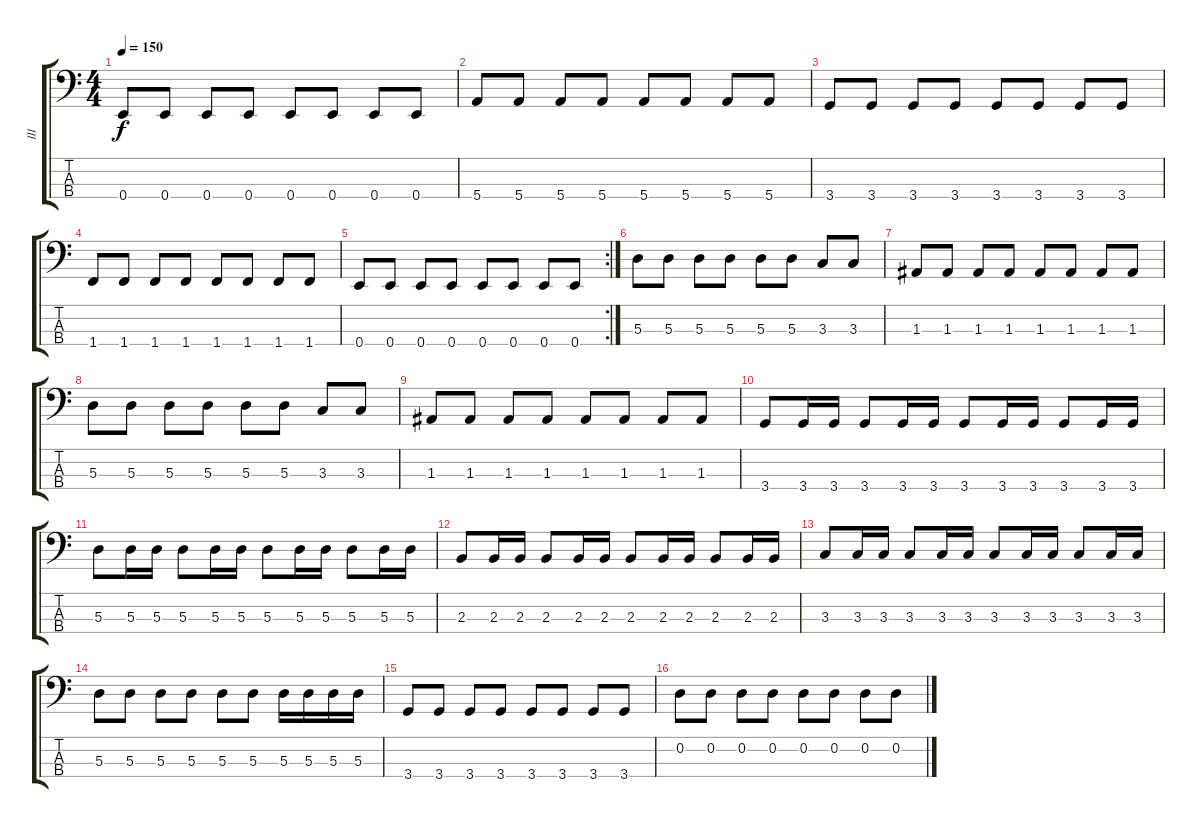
\track ("III" "III") {instrument electricbassfinger}
\staff {score tabs}
\tuning (G2 D2 A1 E1) {hide}
\ts (4 4)
\tempo 150
\clef f4
\ks c
0.4.8{dy f} 0.4.8 0.4.8 0.4.8 0.4.8 0.4.8 0.4.8 0.4.8 |
5.4.8 5.4.8 5.4.8 5.4.8 5.4.8 5.4.8 5.4.8 5.4.8 |
3.4.8 3.4.8 3.4.8 3.4.8 3.4.8 3.4.8 3.4.8 3.4.8 |
1.4.8 1.4.8 1.4.8 1.4.8 1.4.8 1.4.8 1.4.8 1.4.8 |
\rc 2
0.4.8 0.4.8 0.4.8 0.4.8 0.4.8 0.4.8 0.4.8 0.4.8 |
5.3.8 5.3.8 5.3.8 5.3.8 5.3.8 5.3.8 3.3.8 3.3.8 |
1.3.8 1.3.8 1.3.8 1.3.8 1.3.8 1.3.8 1.3.8 1.3.8 |
5.3.8 5.3.8 5.3.8 5.3.8 5.3.8 5.3.8 3.3.8 3.3.8 |
1.3.8 1.3.8 1.3.8 1.3.8 1.3.8 1.3.8 1.3.8 1.3.8 |
3.4.8 3.4.16 3.4.16 3.4.8 3.4.16 3.4.16 3.4.8 3.4.16 3.4.16 3.4.8 3.4.16 3.4.16 |
5.3.8 5.3.16 5.3.16 5.3.8 5.3.16 5.3.16 5.3.8 5.3.16 5.3.16 5.3.8 5.3.16 5.3.16 |
2.3.8 2.3.16 2.3.16 2.3.8 2.3.16 2.3.16 2.3.8 2.3.16 2.3.16 2.3.8 2.3.16 2.3.16 |
3.3.8 3.3.16 3.3.16 3.3.8 3.3.16 3.3.16 3.3.8 3.3.16 3.3.16 3.3.8 3.3.16 3.3.16 |
5.3.8 5.3.8 5.3.8 5.3.8 5.3.8 5.3.8 5.3.16 5.3.16 5.3.16 5.3.16 |
3.4.8 3.4.8 3.4.8 3.4.8 3.4.8 3.4.8 3.4.8 3.4.8 |
0.2.8 0.2.8 0.2.8 0.2.8 0.2.8 0.2.8 0.2.8 0.2.8
